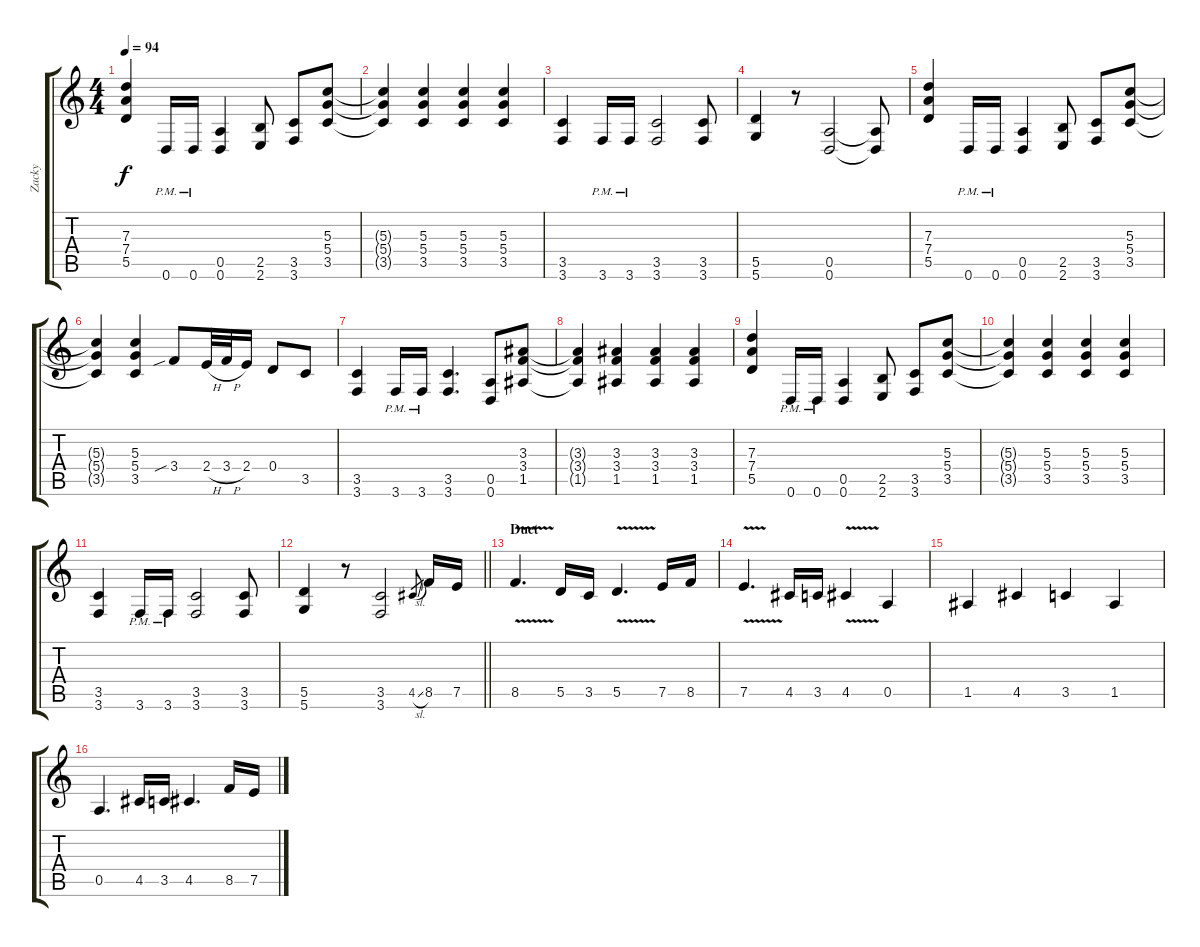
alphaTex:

\track ("Zacky " "Zacky ") {instrument distortionguitar}
\staff {score tabs}
\tuning (E4 B3 G3 D3 A2 D2) {hide}
\ts (4 4)
\tempo 94
\clef g2
\ks c
(7.3 7.4 5.5).4{dy f} 0.6{pm}.16 0.6{pm}.16 (0.5 0.6).4 (2.5 2.6).8 (3.5 3.6).8 (5.3 5.4 3.5).8 |
(5.3{t} 5.4{t} 3.5{t}).4 (5.3 5.4 3.5).4 (5.3 5.4 3.5).4 (5.3 5.4 3.5).4 |
(3.5 3.6).4 3.6{pm}.16 3.6{pm}.16 (3.5 3.6).2 (3.5 3.6).8 |
(5.5 5.6).4 r.8 (0.5 0.6).2 (0.5{t} 0.6{t}).8 |
(7.3 7.4 5.5).4 0.6{pm}.16 0.6{pm}.16 (0.5 0.6).4 (2.5 2.6).8 (3.5 3.6).8 (5.3 5.4 3.5).8 |
(5.3{t} 5.4{t} 3.5{t}).4 (5.3 5.4 3.5).4 3.4{sib}.8 2.4{h}.32 3.4{h}.32 2.4.16 0.4.8 3.5.8 |
(3.5 3.6).4 3.6{pm}.16 3.6{pm}.16 (3.5 3.6).4{d} (0.5 0.6).8 (3.3 3.4 1.5).8 |
(3.3{t} 3.4{t} 1.5{t}).4 (3.3 3.4 1.5).4 (3.3 3.4 1.5).4 (3.3 3.4 1.5).4 |
(7.3 7.4 5.5).4 0.6{pm}.16 0.6{pm}.16 (0.5 0.6).4 (2.5 2.6).8 (3.5 3.6).8 (5.3 5.4 3.5).8 |
(5.3{t} 5.4{t} 3.5{t}).4 (5.3 5.4 3.5).4 (5.3 5.4 3.5).4 (5.3 5.4 3.5).4 |
(3.5 3.6).4 3.6{pm}.16 3.6{pm}.16 (3.5 3.6).2 (3.5 3.6).8 |
\barLineRight lightlight
(5.5 5.6).4 r.8 (3.5 3.6).2 4.5{sl}.8{gr} 8.5.16 7.5.16 |
\section ("" "Duet")
8.5{v}.4{d} 5.5.16 3.5.16 5.5{v}.4{d} 7.5.16 8.5.16 |
7.5{v}.4{d} 4.5.16 3.5.16 4.5{v}.4 0.5.4 |
1.5.4 4.5.4 3.5.4 1.5.4 |
0.5.4{d} 4.5.16 3.5.16 4.5.4{d} 8.5.16 7.5.16
